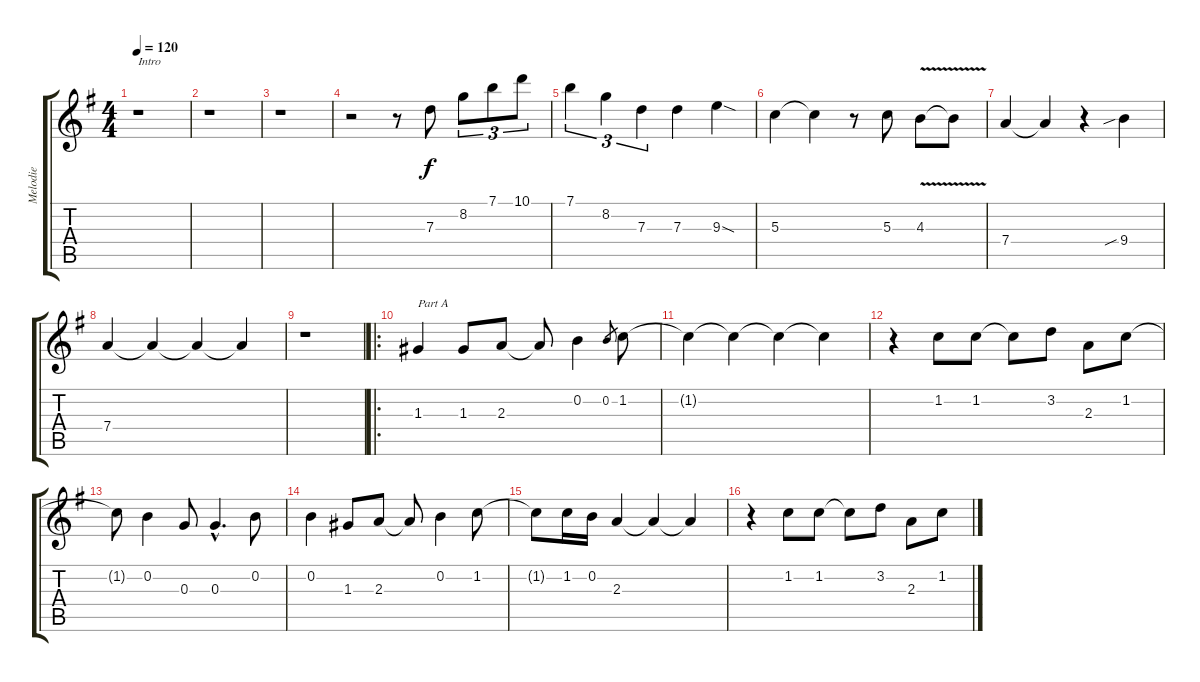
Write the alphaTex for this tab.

\track ("Melodie" "Melodie") {instrument acousticguitarnylon}
\staff {score tabs}
\tuning (E4 B3 G3 D3 A2 E2) {hide}
\ts (4 4)
\tempo 120
\clef g2
\ks g
r.1{txt "Intro" dy f instrument acousticguitarnylon} |
r.1 |
r.1 |
r.2 r.8 7.3.8 8.2.8{tu (3 2)} 7.1.8{tu (3 2)} 10.1.8{tu (3 2)} |
7.1.4{tu (3 2)} 8.2.4{tu (3 2)} 7.3.4{tu (3 2)} 7.3.4 9.3{sod}.4 |
5.3.4 5.3{t}.4 r.8 5.3.8 4.3{v}.8 4.3{t}.8 |
7.4.4 7.4{t}.4 r.4 9.4{sib}.4 |
7.4.4 7.4{t}.4 7.4{t}.4 7.4{t}.4 |
r.1 |
\ro
1.3.4{txt "Part A"} 1.3.8 2.3.8 2.3{t}.8 0.2.4 0.2.8{gr} 1.2.8 |
1.2{t}.4 1.2{t}.4 1.2{t}.4 1.2{t}.4 |
r.4 1.2.8 1.2.8 1.2{t}.8 3.2.8 2.3.8 1.2.8 |
1.2{t}.8 0.2.4 0.3.8 0.3{hac}.4{d} 0.2.8 |
0.2.4 1.3.8 2.3.8 2.3{t}.8 0.2.4 1.2.8 |
1.2{t}.8 1.2.16 0.2.16 2.3.4 2.3{t}.4 2.3{t}.4 |
r.4 1.2.8 1.2.8 1.2{t}.8 3.2.8 2.3.8 1.2.8
